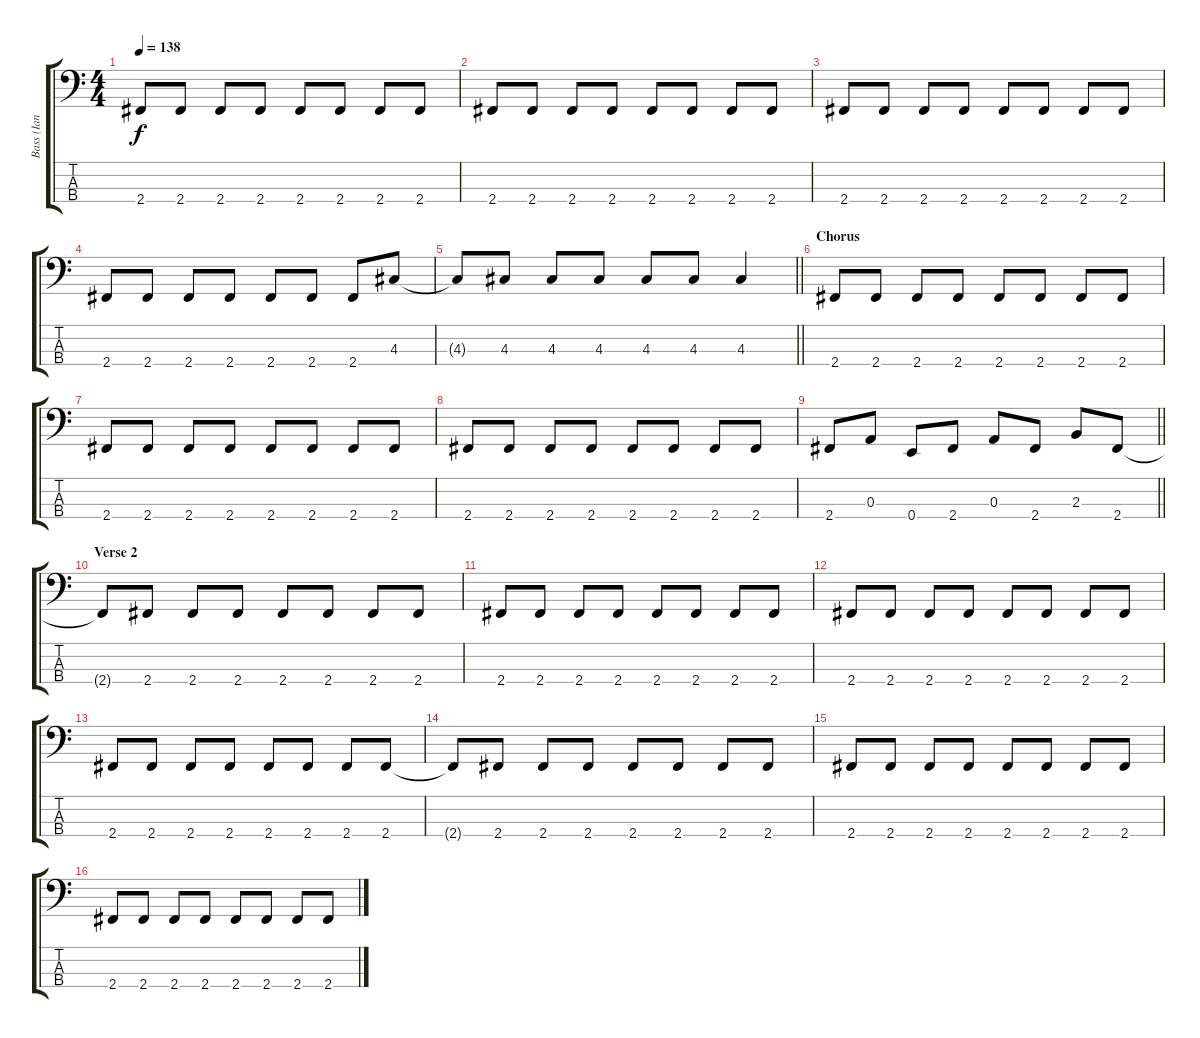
\track ("Bass (Ian Hill)" "Bass (Ian ") {instrument electricbasspick}
\staff {score tabs}
\tuning (G2 D2 A1 E1) {hide}
\ts (4 4)
\tempo 138
\clef f4
\ks c
2.4.8{dy f} 2.4.8 2.4.8 2.4.8 2.4.8 2.4.8 2.4.8 2.4.8 |
2.4.8 2.4.8 2.4.8 2.4.8 2.4.8 2.4.8 2.4.8 2.4.8 |
2.4.8 2.4.8 2.4.8 2.4.8 2.4.8 2.4.8 2.4.8 2.4.8 |
2.4.8 2.4.8 2.4.8 2.4.8 2.4.8 2.4.8 2.4.8 4.3.8 |
\barLineRight lightlight
4.3{t}.8 4.3.8 4.3.8 4.3.8 4.3.8 4.3.8 4.3.4 |
\section ("" "Chorus")
2.4.8 2.4.8 2.4.8 2.4.8 2.4.8 2.4.8 2.4.8 2.4.8 |
2.4.8 2.4.8 2.4.8 2.4.8 2.4.8 2.4.8 2.4.8 2.4.8 |
2.4.8 2.4.8 2.4.8 2.4.8 2.4.8 2.4.8 2.4.8 2.4.8 |
\barLineRight lightlight
2.4.8 0.3.8 0.4.8 2.4.8 0.3.8 2.4.8 2.3.8 2.4.8 |
\section ("" "Verse 2")
2.4{t}.8 2.4.8 2.4.8 2.4.8 2.4.8 2.4.8 2.4.8 2.4.8 |
2.4.8 2.4.8 2.4.8 2.4.8 2.4.8 2.4.8 2.4.8 2.4.8 |
2.4.8 2.4.8 2.4.8 2.4.8 2.4.8 2.4.8 2.4.8 2.4.8 |
2.4.8 2.4.8 2.4.8 2.4.8 2.4.8 2.4.8 2.4.8 2.4.8 |
2.4{t}.8 2.4.8 2.4.8 2.4.8 2.4.8 2.4.8 2.4.8 2.4.8 |
2.4.8 2.4.8 2.4.8 2.4.8 2.4.8 2.4.8 2.4.8 2.4.8 |
2.4.8 2.4.8 2.4.8 2.4.8 2.4.8 2.4.8 2.4.8 2.4.8
